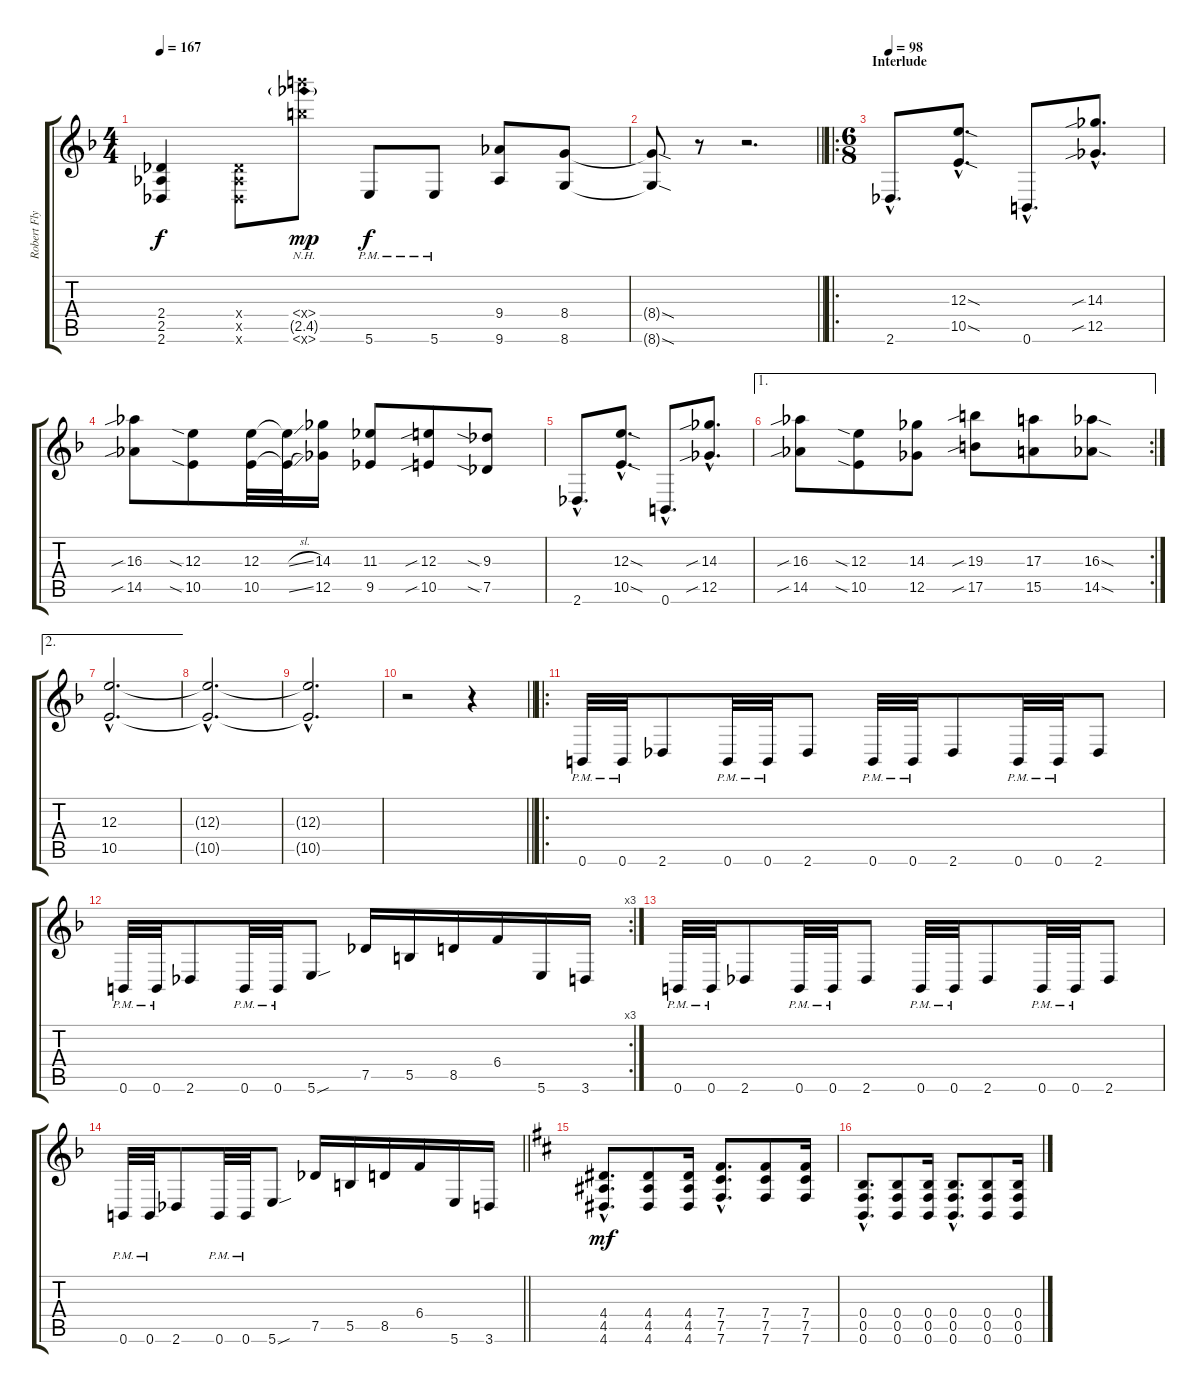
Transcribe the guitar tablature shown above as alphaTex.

\track ("Robert Flynn" "Robert Fly") {instrument distortionguitar}
\staff {score tabs}
\tuning (Db4 Ab3 E3 B2 Gb2 B1) {hide}
\ts (4 4)
\tempo 167
\clef g2
\ks f
(2.4 2.5 2.6).4{dy f} (2.4{x} 2.5{x} 2.6{x}).8 (2.4{nh x} 2.5{nh g} 2.6{nh x}).8{dy mp} 5.6{pm}.8{dy f} 5.6{pm}.8 (9.4 9.6).8 (8.4 8.6).8 |
\barLineRight lightlight
(8.4{sod t} 8.6{sod t}).8 r.8 r.2{d} |
\ro
\ts (6 8)
\section ("" "Interlude")
\tempo 98
2.6{hac}.8{d} (12.3{sod hac} 10.5{sod hac}).8{d} 0.6{hac}.8{d} (14.3{sib hac} 12.5{sib hac}).8{d} |
(16.3{sib} 14.5{sib}).8 (12.3{sia} 10.5{sia}).8 (12.3 10.5).32 (12.3{sl t} 10.5{sl t}).32 (14.3 12.5).16 (11.3 9.5).8 (12.3{sib} 10.5{sib}).8 (9.3{sia} 7.5{sia}).8 |
2.6{hac}.8{d} (12.3{sod hac} 10.5{sod hac}).8{d} 0.6{hac}.8{d} (14.3{sib hac} 12.5{sib hac}).8{d} |
\ae 1
\rc 2
(16.3{sib} 14.5{sib}).8 (12.3{sia} 10.5{sia}).8 (14.3 12.5).8 (19.3{sib} 17.5{sib}).8 (17.3 15.5).8 (16.3{sod} 14.5{sod}).8 |
\ae 2
(12.3{hac} 10.5{hac}).2{d} |
(12.3{hac t} 10.5{hac t}).2{d} |
(12.3{hac t} 10.5{hac t}).2{d} |
\barLineRight lightlight
r.2 r.4 |
\ro
0.6{pm}.32 0.6{pm}.32 2.6.8 0.6{pm}.32 0.6{pm}.32 2.6.8 0.6{pm}.32 0.6{pm}.32 2.6.8 0.6{pm}.32 0.6{pm}.32 2.6.8 |
\rc 3
0.6{pm}.32 0.6{pm}.32 2.6.8 0.6{pm}.32 0.6{pm}.32 5.6{sou}.8 7.5.16 5.5.16 8.5.16 6.4.16 5.6.16 3.6.16 |
0.6{pm}.32 0.6{pm}.32 2.6.8 0.6{pm}.32 0.6{pm}.32 2.6.8 0.6{pm}.32 0.6{pm}.32 2.6.8 0.6{pm}.32 0.6{pm}.32 2.6.8 |
\barLineRight lightlight
0.6{pm}.32 0.6{pm}.32 2.6.8 0.6{pm}.32 0.6{pm}.32 5.6{sou}.8 7.5.16 5.5.16 8.5.16 6.4.16 5.6.16 3.6.16 |
\ks d
(4.4{hac} 4.5{hac} 4.6{hac}).8{d dy mf} (4.4 4.5 4.6).8 (4.4 4.5 4.6).16 (7.4{hac} 7.5{hac} 7.6{hac}).8{d} (7.4 7.5 7.6).8 (7.4 7.5 7.6).16 |
(0.4{hac} 0.5{hac} 0.6{hac}).8{d} (0.4 0.5 0.6).8 (0.4 0.5 0.6).16 (0.4{hac} 0.5{hac} 0.6{hac}).8{d} (0.4 0.5 0.6).8 (0.4 0.5 0.6).16
